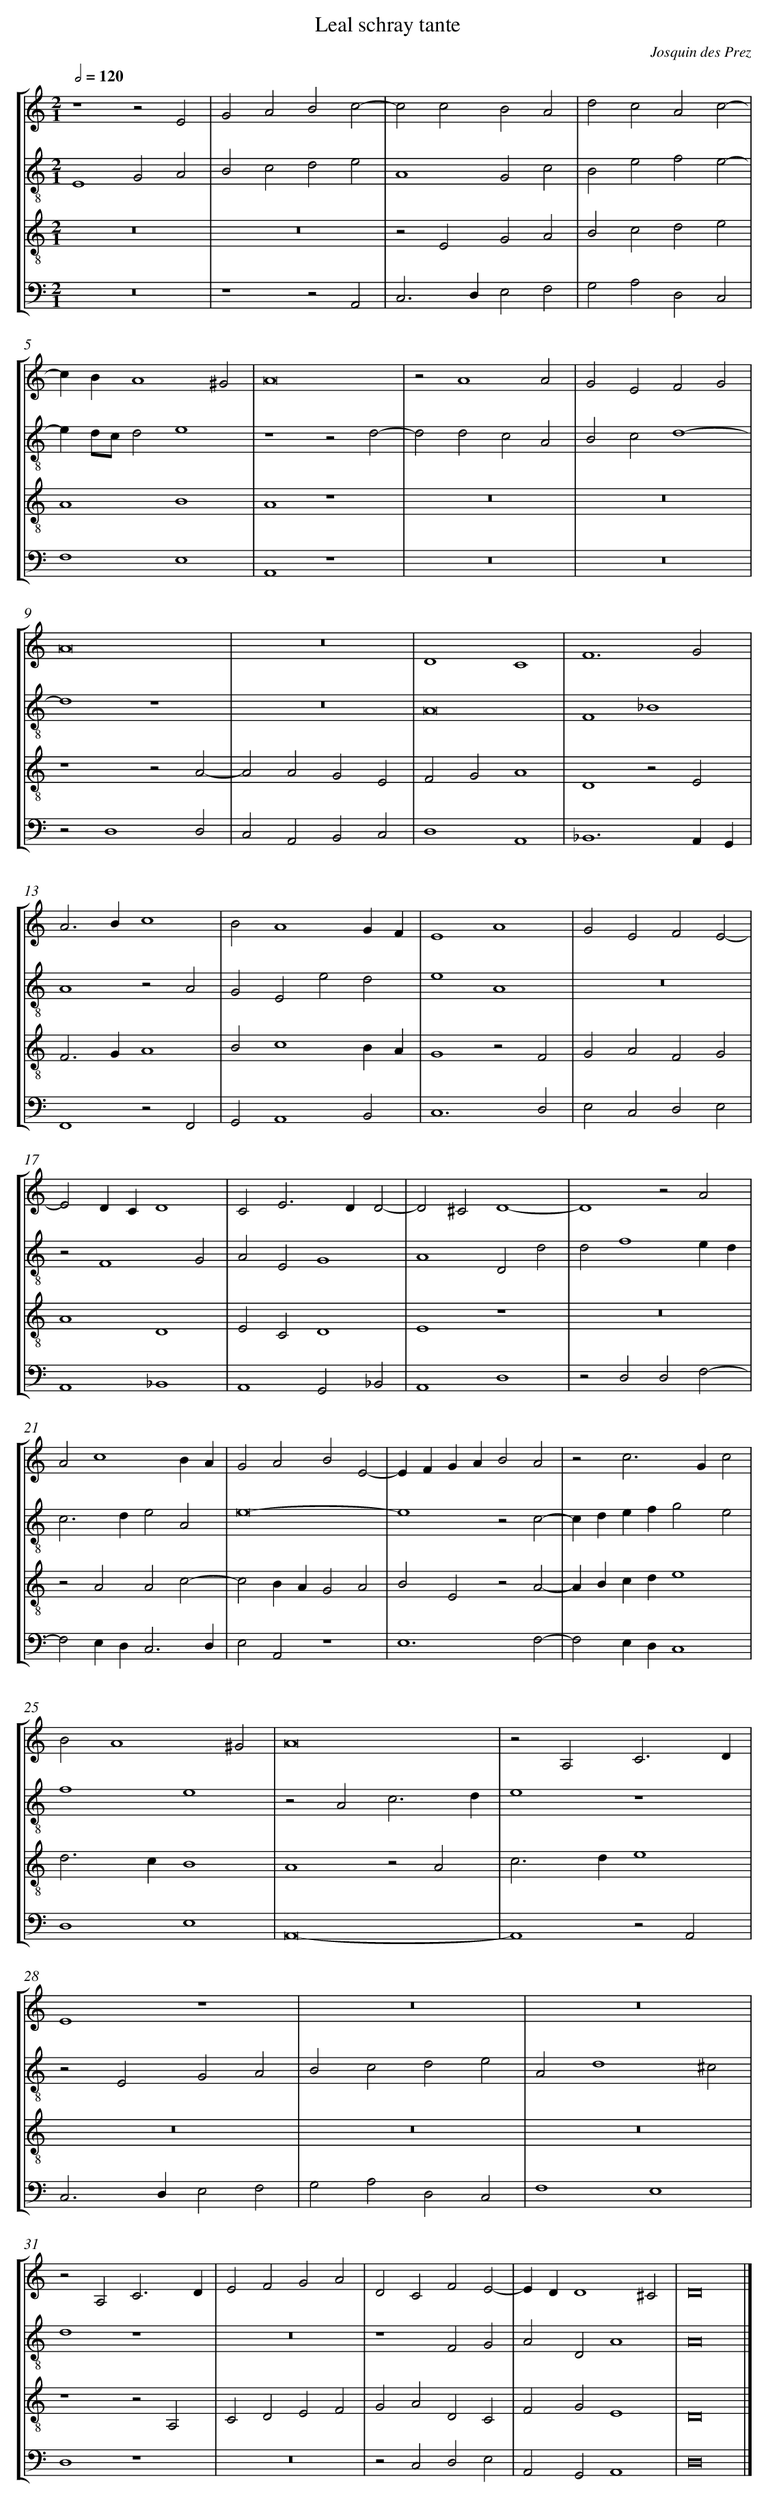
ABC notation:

X:1
T:Leal schray tante
C: Josquin des Prez
L: 1/4
M: 2/1
Q: 1/2=120
%%staves [1 2 3 4]
V: 1 clef=treble
V: 2 clef=treble-8
V: 3 clef=treble-8
V: 4 clef=bass
K: C
[V:1] z4z2E2 |
[V:2] E4G2A2 |
[V:3] z8 |
[V:4] z8 |
[V:1] G2A2B2c2- |
[V:2] B2c2d2e2 |
[V:3] z8 |
[V:4] z4z2A,,2 |
[V:1] c2c2B2A2 |
[V:2] A4G2c2 |
[V:3] z2E2G2A2 |
[V:4] C,3D,E,2F,2 |
[V:1] d2c2A2c2- |
[V:2] B2e2f2e2- |
[V:3] B2c2d2e2 |
[V:4] G,2A,2D,2C,2 |
[V:1] cBA4^G2 |
[V:2] ed/c/d2e4 |
[V:3] A4B4 |
[V:4] F,4E,4 |
[V:1] A8 |
[V:2] z4z2d2- |
[V:3] A4z4 |
[V:4] A,,4z4 |
[V:1] z2A4A2 |
[V:2] d2d2c2A2 |
[V:3] z8 |
[V:4] z8 |
[V:1] G2E2F2G2 |
[V:2] B2c2d4- |
[V:3] z8 |
[V:4] z8 |
[V:1] A8 |
[V:2] d4z4 |
[V:3] z4z2A2- |
[V:4] z2D,4D,2 |
[V:1] z8 |
[V:2] z8 |
[V:3] A2A2G2E2 |
[V:4] C,2A,,2B,,2C,2 |
[V:1] D4C4 |
[V:2] A8 |
[V:3] F2G2A4 |
[V:4] D,4A,,4 |
[V:1] F6G2 |
[V:2] F4_B4 |
[V:3] D4z2E2 |
[V:4] _B,,6A,,G,, |
[V:1] A3Bc4 |
[V:2] A4z2A2 |
[V:3] F3GA4 |
[V:4] F,,4z2F,,2 |
[V:1] B2A4GF |
[V:2] G2E2e2d2 |
[V:3] B2c4BA |
[V:4] G,,2A,,4B,,2 |
[V:1] E4A4 |
[V:2] e4A4 |
[V:3] G4z2F2 |
[V:4] C,6D,2 |
[V:1] G2E2F2E2- |
[V:2] z8 |
[V:3] G2A2F2G2 |
[V:4] E,2C,2D,2E,2 |
[V:1] E2DCD4 |
[V:2] z2F4G2 |
[V:3] A4D4 |
[V:4] A,,4_B,,4 |
[V:1] C2E3DD2- |
[V:2] A2E2G4 |
[V:3] E2C2D4 |
[V:4] A,,4G,,2_B,,2 |
[V:1] D2^C2D4- |
[V:2] A4D2d2 |
[V:3] E4z4 |
[V:4] A,,4D,4 |
[V:1] D4z2A2 |
[V:2] d2f4ed |
[V:3] z8 |
[V:4] z2D,2D,2F,2- |
[V:1] A2c4BA |
[V:2] c3de2A2 |
[V:3] z2A2A2c2- |
[V:4] F,2E,D,C,3D, |
[V:1] G2A2B2E2- |
[V:2] e8- |
[V:3] c2BAG2A2 |
[V:4] E,2A,,2z4 |
[V:1] EFGAB2A2 |
[V:2] e4z2c2- |
[V:3] B2E2z2A2- |
[V:4] E,6F,2- |
[V:1] z2c3Gc2 |
[V:2] cdefg2e2 |
[V:3] ABcde4 |
[V:4] F,2E,D,C,4 |
[V:1] B2A4^G2 |
[V:2] f4e4 |
[V:3] d3cB4 |
[V:4] D,4E,4 |
[V:1] A8 |
[V:2] z2A2c3d |
[V:3] A4z2A2 |
[V:4] A,,8- |
[V:1] z2A,2C3D |
[V:2] e4z4 |
[V:3] c3de4 |
[V:4] A,,4z2A,,2 |
[V:1] E4z4 |
[V:2] z2E2G2A2 |
[V:3] z8 |
[V:4] C,3D,E,2F,2 |
[V:1] z8 |
[V:2] B2c2d2e2 |
[V:3] z8 |
[V:4] G,2A,2D,2C,2 |
[V:1] z8 |
[V:2] A2d4^c2 |
[V:3] z8 |
[V:4] F,4E,4 |
[V:1] z2A,2C3D |
[V:2] d4z4 |
[V:3] z4z2A,2 |
[V:4] D,4z4 |
[V:1] E2F2G2A2 |
[V:2] z8 |
[V:3] C2D2E2F2 |
[V:4] z8 |
[V:1] D2C2F2E2- |
[V:2] z4F2G2 |
[V:3] G2A2D2C2 |
[V:4] z2C,2D,2E,2 |
[V:1] EDD4^C2 |
[V:2] A2D2A4 |
[V:3] F2G2E4 |
[V:4] A,,2G,,2A,,4 |
[V:1] D8 |]
[V:2] A8 |]
[V:3] D8 |]
[V:4] D,8 |]
